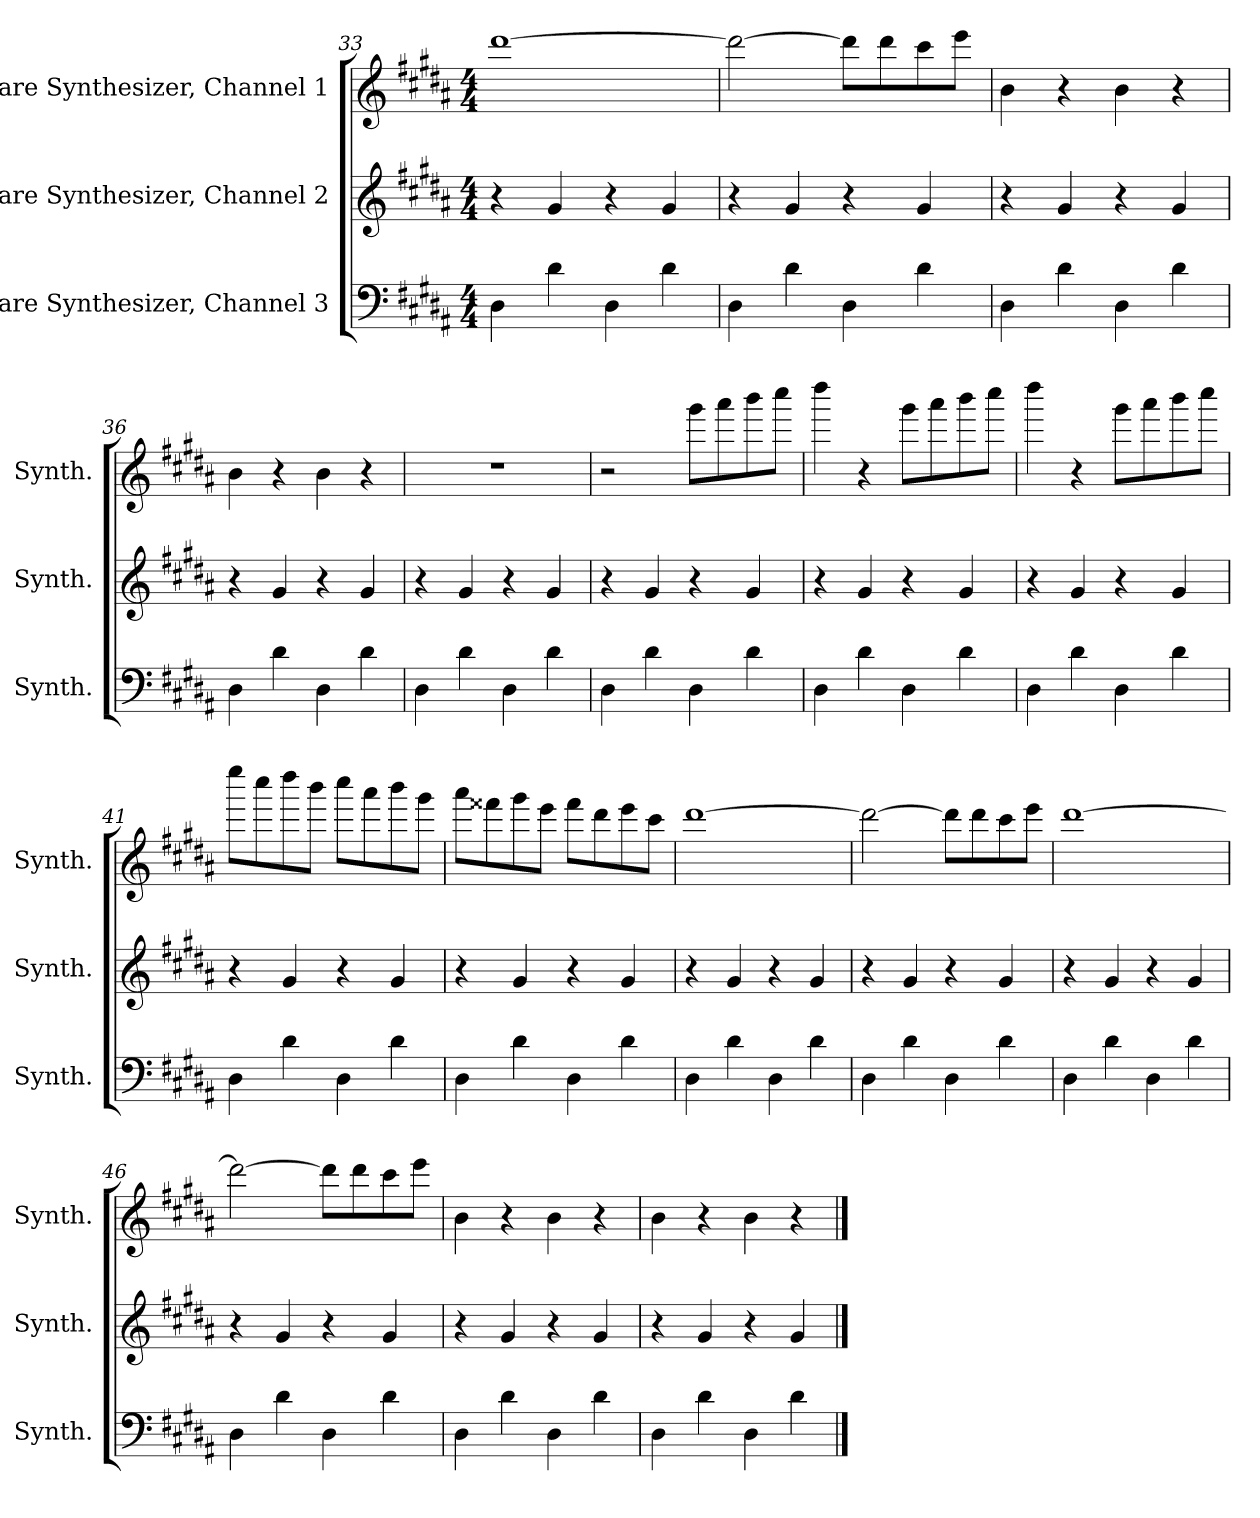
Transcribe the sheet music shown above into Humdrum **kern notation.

**kern	**kern	**kern
*part3	*part2	*part1
*staff3	*staff2	*staff1
*I"Square Synthesizer, Channel 3	*I"Square Synthesizer, Channel 2	*I"Square Synthesizer, Channel 1
*I'Synth.	*I'Synth.	*I'Synth.
*clefF4	*clefG2	*clefG2
*k[f#c#g#d#a#]	*k[f#c#g#d#a#]	*k[f#c#g#d#a#]
*M4/4	*M4/4	*M4/4
=33	=33	=33
4D#\	4r	[1ddd#
4d#\	4g#/	.
4D#\	4r	.
4d#\	4g#/	.
=34	=34	=34
4D#\	4r	2ddd#\_
4d#\	4g#/	.
4D#\	4r	8ddd#\L]
.	.	8ddd#\
4d#\	4g#/	8ccc#\
.	.	8eee\J
=35	=35	=35
4D#\	4r	4b\
4d#\	4g#/	4r
4D#\	4r	4b\
4d#\	4g#/	4r
!!LO:LB:g=z
=36	=36	=36
4D#\	4r	4b\
4d#\	4g#/	4r
4D#\	4r	4b\
4d#\	4g#/	4r
=37	=37	=37
4D#\	4r	1r
4d#\	4g#/	.
4D#\	4r	.
4d#\	4g#/	.
=38	=38	=38
4D#\	4r	2r
4d#\	4g#/	.
4D#\	4r	8ggg#\L
.	.	8aaa#\
4d#\	4g#/	8bbb\
.	.	8cccc#\J
=39	=39	=39
4D#\	4r	4dddd#\
4d#\	4g#/	4r
4D#\	4r	8ggg#\L
.	.	8aaa#\
4d#\	4g#/	8bbb\
.	.	8cccc#\J
=40	=40	=40
4D#\	4r	4dddd#\
4d#\	4g#/	4r
4D#\	4r	8ggg#\L
.	.	8aaa#\
4d#\	4g#/	8bbb\
.	.	8cccc#\J
!!LO:PB:g=z
=41	=41	=41
4D#\	4r	8eeee\L
.	.	8cccc#\
4d#\	4g#/	8dddd#\
.	.	8bbb\J
4D#\	4r	8cccc#\L
.	.	8aaa#\
4d#\	4g#/	8bbb\
.	.	8ggg#\J
=42	=42	=42
4D#\	4r	8aaa#\L
.	.	8fff##X\
4d#\	4g#/	8ggg#\
.	.	8eee\J
4D#\	4r	8fff##\L
.	.	8ddd#\
4d#\	4g#/	8eee\
.	.	8ccc#\J
=43	=43	=43
4D#\	4r	[1ddd#
4d#\	4g#/	.
4D#\	4r	.
4d#\	4g#/	.
=44	=44	=44
4D#\	4r	2ddd#\_
4d#\	4g#/	.
4D#\	4r	8ddd#\L]
.	.	8ddd#\
4d#\	4g#/	8ccc#\
.	.	8eee\J
=45	=45	=45
4D#\	4r	[1ddd#
4d#\	4g#/	.
4D#\	4r	.
4d#\	4g#/	.
!!LO:LB:g=z
=46	=46	=46
4D#\	4r	2ddd#\_
4d#\	4g#/	.
4D#\	4r	8ddd#\L]
.	.	8ddd#\
4d#\	4g#/	8ccc#\
.	.	8eee\J
=47	=47	=47
4D#\	4r	4b\
4d#\	4g#/	4r
4D#\	4r	4b\
4d#\	4g#/	4r
=48	=48	=48
4D#\	4r	4b\
4d#\	4g#/	4r
4D#\	4r	4b\
4d#\	4g#/	4r
==	==	==
*-	*-	*-
